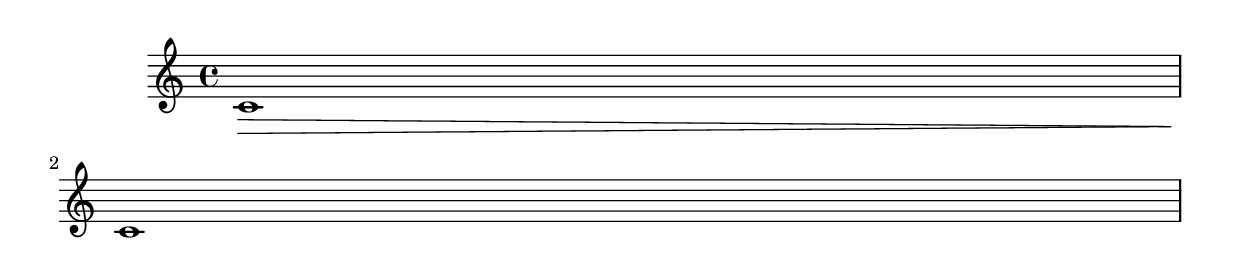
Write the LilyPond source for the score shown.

\header {

  texidoc = "If a hairpin ends on the first note of a new stave, we
do not print that ending.  But on the previous line, this hairpin
should not be left open, and should end at the bar line. "
}

\version "2.11.51"

\relative c' {
  c1\>
  \break
  c1\!
}
